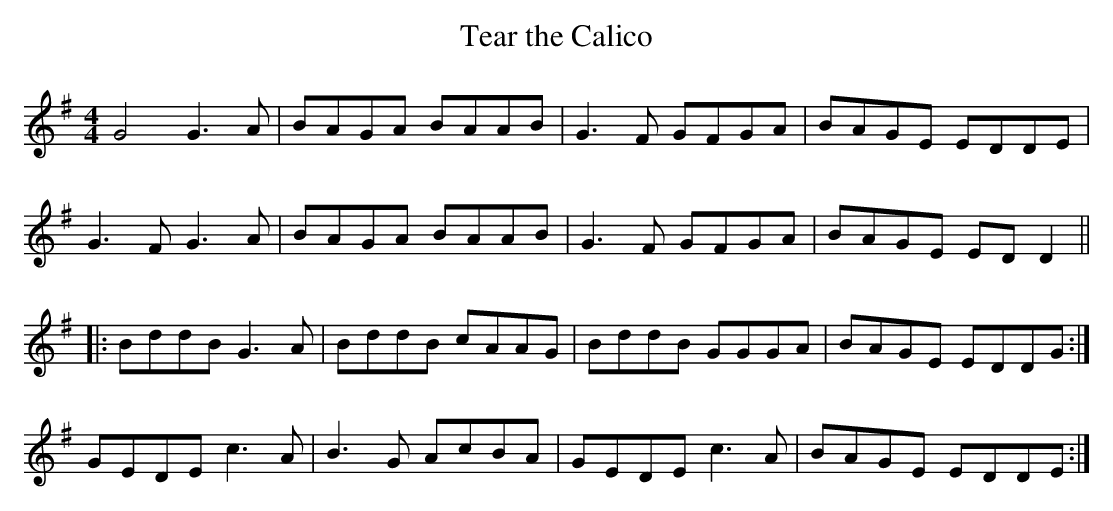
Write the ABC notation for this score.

X:1
T:Tear the Calico
M:4/4
L:1/8
K:G
G4 G3 A|BAGA BAAB|G3 F GFGA| BAGE EDDE|
G3 F G3 A|BAGA BAAB|G3 F GFGA|BAGE ED D2||
|:BddB G3 A|BddB cAAG|BddB GGGA|BAGE EDDG :|
GEDE c3 A|B3 G AcBA|GEDE c3 A|BAGE EDDE :|
